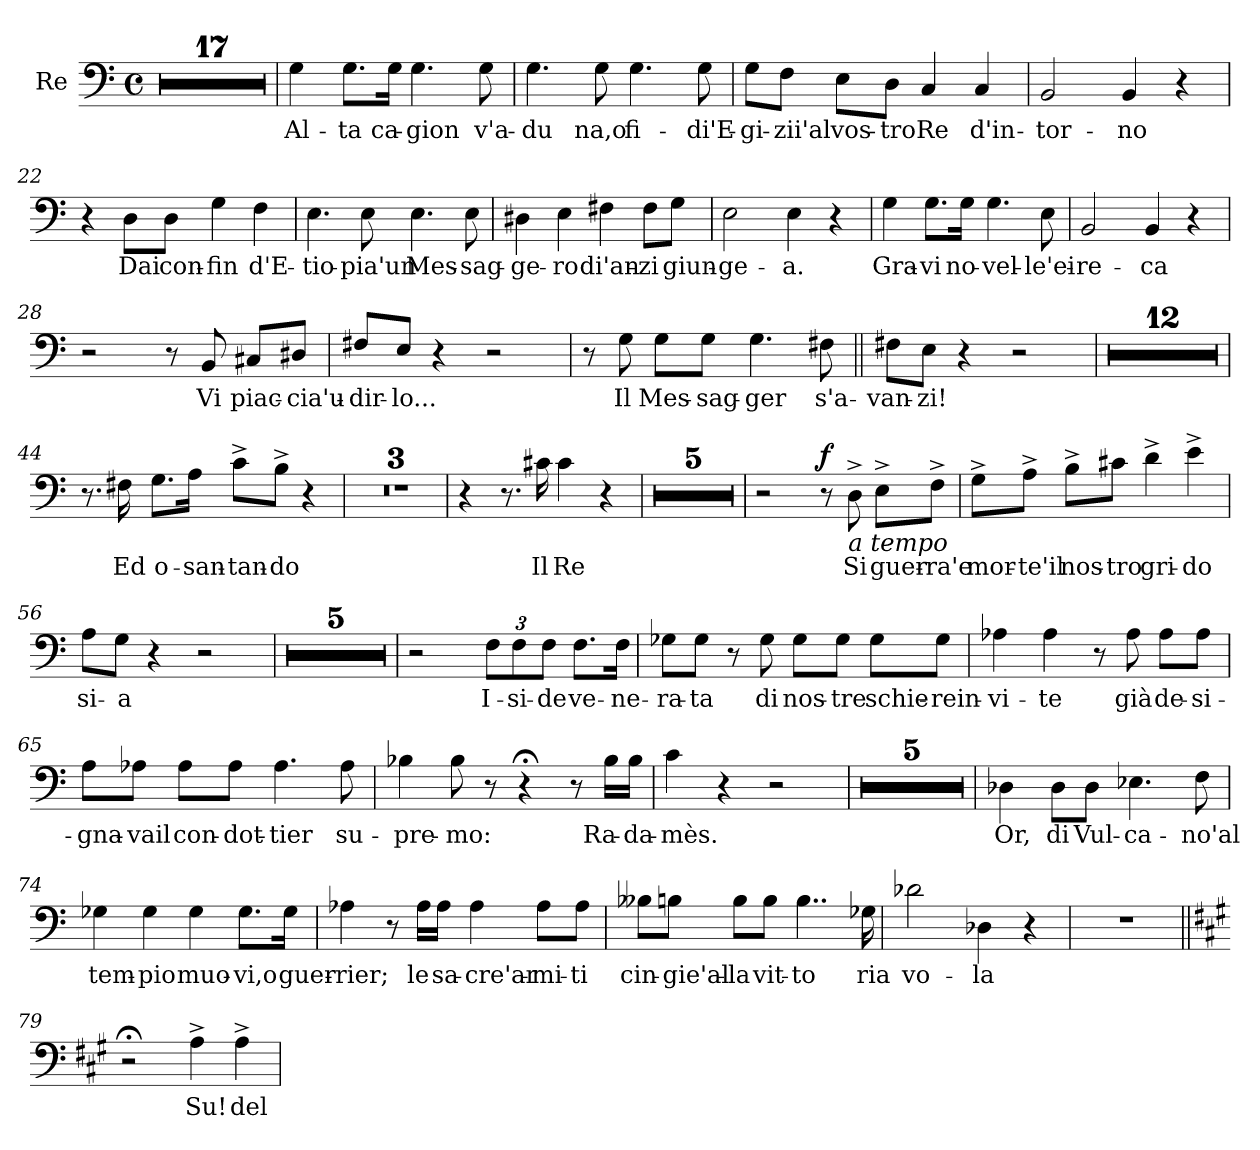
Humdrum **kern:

**kern	**text	**dynam
*part1	*part1	*part1
*staff1	*staff1	*staff1
*I"Re	*	*
*I'Re	*	*
*clefF4	*	*
*k[]	*	*
*M4/4	*	*
*met(c)	*	*
=1	=1	=1
1r	.	.
=2	=2	=2
1r	.	.
=3	=3	=3
1r	.	.
!!LO:LB:g=z
=4	=4	=4
1r	.	.
=5	=5	=5
1r	.	.
=6	=6	=6
1r	.	.
!!LO:LB:g=z
=7	=7	=7
1r	.	.
=8	=8	=8
1r	.	.
=9	=9	=9
1r	.	.
!!LO:LB:g=z
=10	=10	=10
1r	.	.
=11	=11	=11
1r	.	.
=12	=12	=12
1r	.	.
!!LO:LB:g=z
=13	=13	=13
1r	.	.
=14	=14	=14
1r	.	.
=15	=15	=15
1r	.	.
=16	=16	=16
1r	.	.
!!LO:LB:g=z
=17	=17	=17
1r	.	.
=18	=18	=18
!	!LO:LY:b:color=#0055FF	!
4G\	Al-	.
!	!LO:LY:b:color=#0055FF	!
8.G\L	-ta	.
!	!LO:LY:b:color=#0055FF	!
16G\Jk	ca-	.
!	!LO:LY:b:color=#0055FF	!
4.G\	-gion	.
!	!LO:LY:b:color=#0055FF	!
8G\	v'a-	.
=19	=19	=19
!	!LO:LY:b:color=#0055FF	!
4.G\	-du	.
!	!LO:LY:b:color=#0055FF	!
8G\	na,o	.
!	!LO:LY:b:color=#0055FF	!
4.G\	fi-	.
!	!LO:LY:b:color=#0055FF	!
8G\	-di'E-	.
=20	=20	=20
!	!LO:LY:b:color=#0055FF	!
8G\L	-gi-	.
!	!LO:LY:b:color=#0055FF	!
8F\J	-zii'al	.
!	!LO:LY:b:color=#0055FF	!
8E\L	vos-	.
!	!LO:LY:b:color=#0055FF	!
8D\J	-tro	.
!	!LO:LY:b:color=#0055FF	!
4C/	Re	.
!	!LO:LY:b:color=#0055FF	!
4C/	d'in-	.
=21	=21	=21
!	!LO:LY:b:color=#0055FF	!
2BB/	-tor-	.
!	!LO:LY:b:color=#0055FF	!
4BB/	-no	.
4r	.	.
!!LO:PB:g=z
=22	=22	=22
4r	.	.
!	!LO:LY:b:color=#0055FF	!
8D\L	Dai	.
!	!LO:LY:b:color=#0055FF	!
8D\J	con-	.
!	!LO:LY:b:color=#0055FF	!
4G\	-fin	.
!	!LO:LY:b:color=#0055FF	!
4F\	d'E-	.
=23	=23	=23
!	!LO:LY:b:color=#0055FF	!
4.E\	-tio-	.
!	!LO:LY:b:color=#0055FF	!
8E\	-pia'un	.
!	!LO:LY:b:color=#0055FF	!
4.E\	Mes-	.
!	!LO:LY:b:color=#0055FF	!
8E\	-sag-	.
=24	=24	=24
!	!LO:LY:b:color=#0055FF	!
4D#X\	-ge-	.
!	!LO:LY:b:color=#0055FF	!
4E\	-ro	.
!	!LO:LY:b:color=#0055FF	!
4F#X\	di'an-	.
!	!LO:LY:b:color=#0055FF	!
8F#\L	-zi	.
!	!LO:LY:b:color=#0055FF	!
8G\J	giun-	.
=25	=25	=25
!	!LO:LY:b:color=#0055FF	!
2E\	-ge-	.
!	!LO:LY:b:color=#0055FF	!
4E\	-a.	.
4r	.	.
=26	=26	=26
!	!LO:LY:b:color=#0055FF	!
4G\	Gra-	.
!	!LO:LY:b:color=#0055FF	!
8.G\L	-vi	.
!	!LO:LY:b:color=#0055FF	!
16G\Jk	no-	.
!	!LO:LY:b:color=#0055FF	!
4.G\	-vel-	.
!	!LO:LY:b:color=#0055FF	!
8E\	-le'ei-	.
!!LO:LB:g=z
=27	=27	=27
!	!LO:LY:b:color=#0055FF	!
2BB/	-re-	.
!	!LO:LY:b:color=#0055FF	!
4BB/	-ca	.
4r	.	.
=28	=28	=28
2r	.	.
8r	.	.
!	!LO:LY:b:color=#0055FF	!
8BB/	Vi	.
!	!LO:LY:b:color=#0055FF	!
8C#X/L	piac-	.
!	!LO:LY:b:color=#0055FF	!
8D#X/J	-cia'u-	.
=29	=29	=29
!	!LO:LY:b:color=#0055FF	!
8F#X/L	-dir-	.
!	!LO:LY:b:color=#0055FF	!
8E/J	-lo...	.
4r	.	.
2r	.	.
=30	=30	=30
8r	.	.
!	!LO:LY:b:color=#0055FF	!
8G\	Il	.
!	!LO:LY:b:color=#0055FF	!
8G\L	Mes-	.
!	!LO:LY:b:color=#0055FF	!
8G\J	-sag-	.
!	!LO:LY:b:color=#0055FF	!
4.G\	-ger	.
!	!LO:LY:b:color=#0055FF	!
8F#X\	s'a-	.
=31||	=31||	=31||
!	!LO:LY:b:color=#0055FF	!
8F#X\L	-van-	.
!	!LO:LY:b:color=#0055FF	!
8E\J	-zi!	.
4r	.	.
2r	.	.
!!LO:LB:g=z
=32	=32	=32
1r	.	.
=33	=33	=33
1r	.	.
=34	=34	=34
1r	.	.
=35	=35	=35
1r	.	.
=36	=36	=36
1r	.	.
!!LO:LB:g=z
=37	=37	=37
1r	.	.
=38	=38	=38
1r	.	.
=39	=39	=39
1r	.	.
!!LO:LB:g=z
=40	=40	=40
1r	.	.
=41	=41	=41
1r	.	.
!!LO:PB:g=z
=42	=42	=42
1r	.	.
=43	=43	=43
1r	.	.
!!LO:LB:g=z
=44	=44	=44
8.r	.	.
!	!LO:LY:b:color=#0055FF	!
16F#X\	Ed	.
!	!LO:LY:b:color=#0055FF	!
8.G\L	o-	.
!	!LO:LY:b:color=#0055FF	!
16A\Jk	-san-	.
!	!LO:LY:b:color=#0055FF	!
8c^\L	-tan-	.
!	!LO:LY:b:color=#0055FF	!
8B^\J	-do	.
4r	.	.
=45	=45	=45
1r	.	.
=46	=46	=46
1r	.	.
!!LO:PB:g=z
=47	=47	=47
1r	.	.
=48	=48	=48
4r	.	.
8.r	.	.
!	!LO:LY:b:color=#0055FF	!
16c#X\	Il	.
!	!LO:LY:b:color=#0055FF	!
4c#\	Re	.
4r	.	.
=49	=49	=49
1r	.	.
=50	=50	=50
1r	.	.
!!LO:LB:g=z
=51	=51	=51
1r	.	.
=52	=52	=52
1r	.	.
=53	=53	=53
1r	.	.
!!LO:PB:g=z
=54	=54	=54
2r	.	.
!	!	!LO:DY:a
8r	.	f
!LO:TX:b:i:t=a tempo	!	!
!	!LO:LY:b:color=#0055FF	!
8D^\	Si	.
!	!LO:LY:b:color=#0055FF	!
8E^\L	guer-	.
!	!LO:LY:b:color=#0055FF	!
8F^\J	-ra'e	.
=55	=55	=55
!	!LO:LY:b:color=#0055FF	!
8G^\L	mor-	.
!	!LO:LY:b:color=#0055FF	!
8A^\J	-te'il	.
!	!LO:LY:b:color=#0055FF	!
8B^\L	nos-	.
!	!LO:LY:b:color=#0055FF	!
8c#X\J	-tro	.
!	!LO:LY:b:color=#0055FF	!
4d^\	gri-	.
!	!LO:LY:b:color=#0055FF	!
4e^\	-do	.
=56	=56	=56
!	!LO:LY:b:color=#0055FF	!
8A\L	si-	.
!	!LO:LY:b:color=#0055FF	!
8G\J	-a	.
4r	.	.
2r	.	.
!!LO:LB:g=z
=57	=57	=57
1r	.	.
=58	=58	=58
1r	.	.
=59	=59	=59
1r	.	.
!!LO:PB:g=z
=60	=60	=60
1r	.	.
=61	=61	=61
1r	.	.
=62	=62	=62
2r	.	.
!	!LO:LY:b:color=#0055FF	!
12F\L	I-	.
!	!LO:LY:b:color=#0055FF	!
12F\	-si-	.
!	!LO:LY:b:color=#0055FF	!
12F\J	-de	.
!	!LO:LY:b:color=#0055FF	!
8.F\L	ve-	.
!	!LO:LY:b:color=#0055FF	!
16F\Jk	-ne-	.
!!LO:LB:g=z
=63	=63	=63
!	!LO:LY:b:color=#0055FF	!
8G-X\L	-ra-	.
!	!LO:LY:b:color=#0055FF	!
8G-\J	-ta	.
8r	.	.
!	!LO:LY:b:color=#0055FF	!
8G-\	di	.
!	!LO:LY:b:color=#0055FF	!
8G-\L	nos-	.
!	!LO:LY:b:color=#0055FF	!
8G-\J	-tre	.
!	!LO:LY:b:color=#0055FF	!
8G-\L	schie-	.
!	!LO:LY:b:color=#0055FF	!
8G-\J	-rein-	.
=64	=64	=64
!	!LO:LY:b:color=#0055FF	!
4A-X\	-vi-	.
!	!LO:LY:b:color=#0055FF	!
4A-\	-te	.
8r	.	.
!	!LO:LY:b:color=#0055FF	!
8A-\	già	.
!	!LO:LY:b:color=#0055FF	!
8A-\L	de-	.
!	!LO:LY:b:color=#0055FF	!
8A-\J	-si-	.
=65	=65	=65
!	!LO:LY:b:color=#0055FF	!
8A\L	-gna-	.
!	!LO:LY:b:color=#0055FF	!
8A-X\J	-vail	.
!	!LO:LY:b:color=#0055FF	!
8A-\L	con-	.
!	!LO:LY:b:color=#0055FF	!
8A-\J	-dot-	.
!	!LO:LY:b:color=#0055FF	!
4.A-\	-tier	.
!	!LO:LY:b:color=#0055FF	!
8A-\	su-	.
=66	=66	=66
!	!LO:LY:b:color=#0055FF	!
4B-X\	-pre-	.
!	!LO:LY:b:color=#0055FF	!
8B-\	-mo:	.
8r	.	.
4r;<	.	.
8r	.	.
!	!LO:LY:b:color=#0055FF	!
16B-\LL	Ra-	.
!	!LO:LY:b:color=#0055FF	!
16B-\JJ	-da-	.
!!LO:PB:g=z
=67	=67	=67
!	!LO:LY:b:color=#0055FF	!
4c\	-mès.	.
4r	.	.
2r	.	.
=68	=68	=68
1r	.	.
=69	=69	=69
1r	.	.
=70	=70	=70
1r	.	.
!!LO:PB:g=z
=71	=71	=71
1r	.	.
=72	=72	=72
1r	.	.
=73	=73	=73
!	!LO:LY:b:color=#0055FF	!
4D-X\	Or,	.
!	!LO:LY:b:color=#0055FF	!
8D-\L	di	.
!	!LO:LY:b:color=#0055FF	!
8D-\J	Vul-	.
!	!LO:LY:b:color=#0055FF	!
4.E-X\	-ca-	.
!	!LO:LY:b:color=#0055FF	!
8F\	-no'al	.
=74	=74	=74
!	!LO:LY:b:color=#0055FF	!
4G-X\	tem-	.
!	!LO:LY:b:color=#0055FF	!
4G-\	-pio	.
!	!LO:LY:b:color=#0055FF	!
4G-\	muo-	.
!	!LO:LY:b:color=#0055FF	!
8.G-\L	-vi,o	.
!	!LO:LY:b:color=#0055FF	!
16G-\Jk	guer-	.
!!LO:LB:g=z
=75	=75	=75
!	!LO:LY:b:color=#0055FF	!
4A-X\	-rier;	.
8r	.	.
!	!LO:LY:b:color=#0055FF	!
16A-\LL	le	.
!	!LO:LY:b:color=#0055FF	!
16A-\JJ	sa-	.
!	!LO:LY:b:color=#0055FF	!
4A-\	-cre'ar-	.
!	!LO:LY:b:color=#0055FF	!
8A-\L	-mi-	.
!	!LO:LY:b:color=#0055FF	!
8A-\J	-ti	.
=76	=76	=76
!	!LO:LY:b:color=#0055FF	!
8B--X\L	cin-	.
!	!LO:LY:b:color=#0055FF	!
8Bn\J	-gie'al-	.
!	!LO:LY:b:color=#0055FF	!
8B\L	-la	.
!	!LO:LY:b:color=#0055FF	!
8B\J	vit-	.
!	!LO:LY:b:color=#0055FF	!
4..B\	-to	.
!	!LO:LY:b:color=#0055FF	!
16G-X\	ria	.
=77	=77	=77
!	!LO:LY:b:color=#0055FF	!
2d-X\	vo-	.
!	!LO:LY:b:color=#0055FF	!
4D-X\	-la	.
4r	.	.
=78	=78	=78
1r	.	.
!!LO:PB:g=z
=79||	=79||	=79||
*k[f#c#g#]	*	*
2r;<	.	.
!	!LO:LY:b:color=#0055FF	!
4A^\	Su!	.
!	!LO:LY:b:color=#0055FF	!
4A^\	del	.
=	=	=
*-	*-	*-
